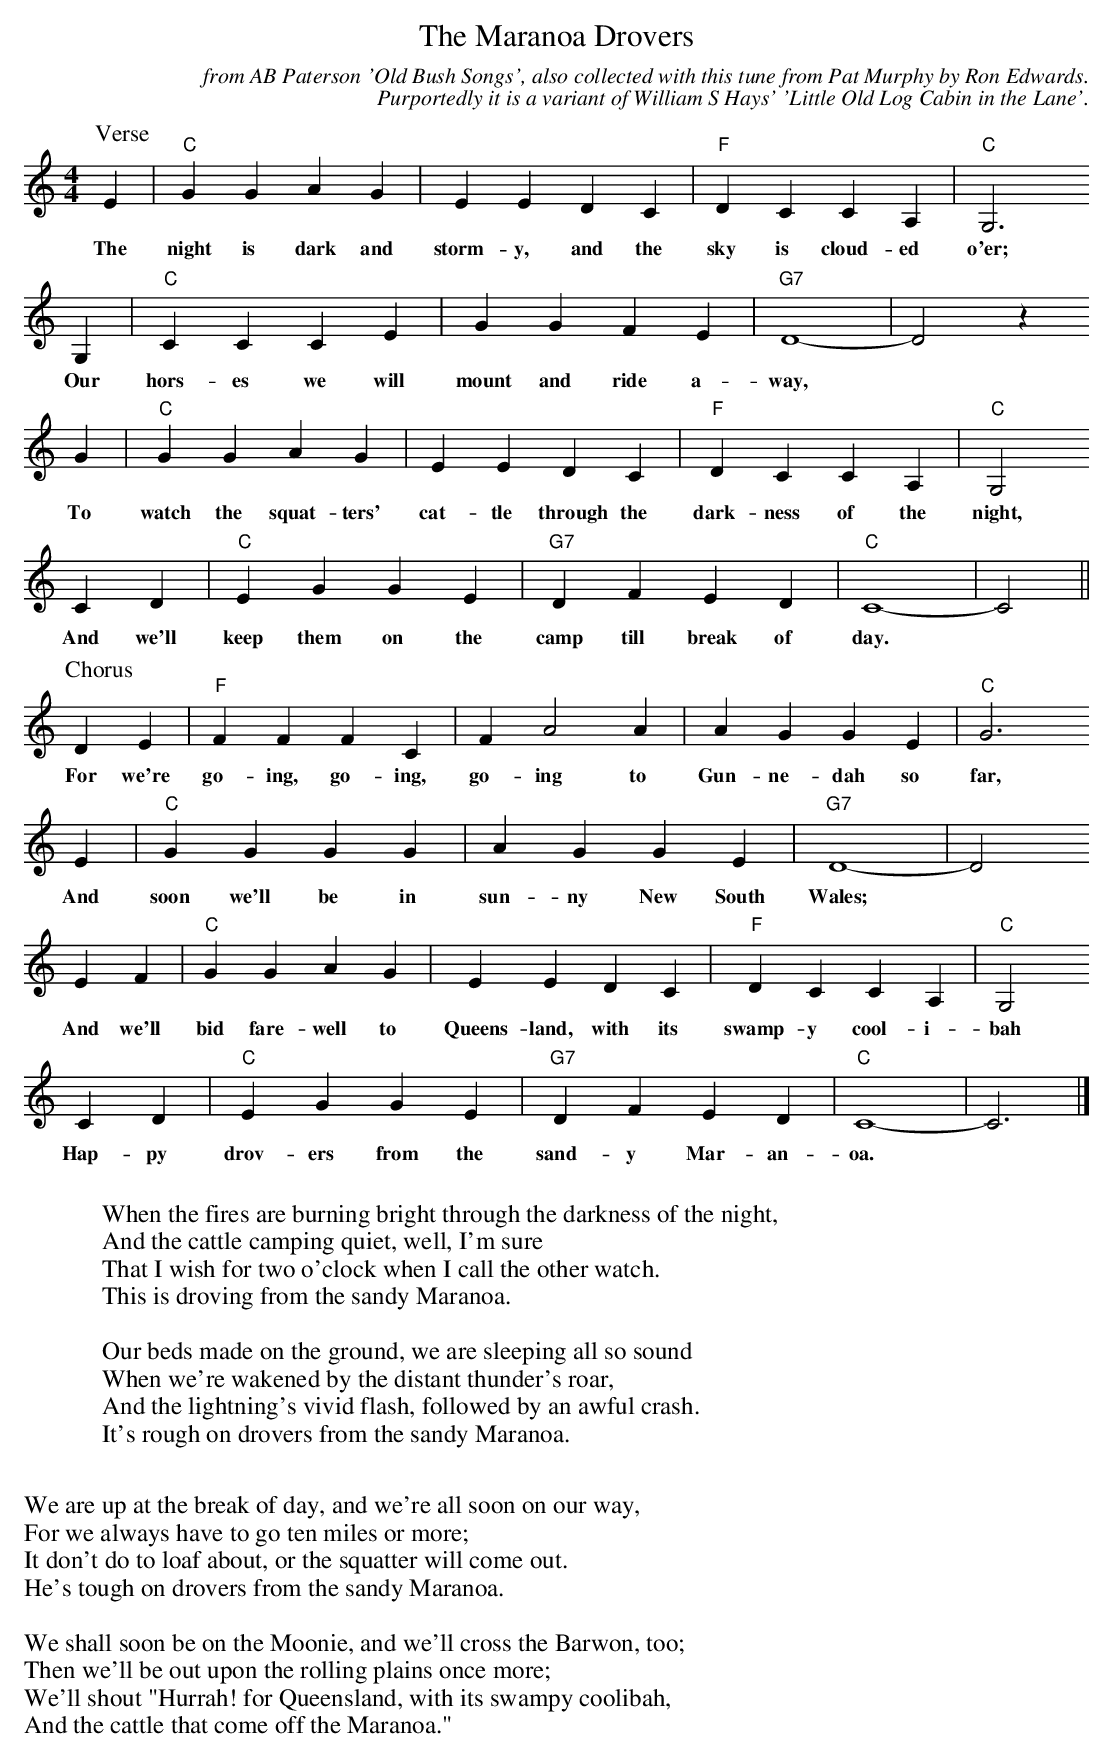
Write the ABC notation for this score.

X:1
T:Maranoa Drovers, The
C:from AB Paterson 'Old Bush Songs', also collected with this tune from Pat Murphy by Ron Edwards.
C:Purportedly it is a variant of William S Hays' 'Little Old Log Cabin in the Lane'.
M:4/4
L:1/4
K:Cmaj
P:Verse
E|"C"GGAG|EEDC|"F"DCCA,|"C"G,3
w:The night is dark and storm-y, and the sky is cloud-ed o'er;
G,|"C"CCCE|GGFE|"G7"D4-|D2z
w:Our hors-es we will mount and ride a-way,*
G|"C"GGAG|EEDC|"F"DCCA,|"C"G,2
w:To watch the squat-ters' cat-tle through the dark-ness of the night,
CD|"C"EGGE|"G7"DFED|"C"C4-|C2||
w:And we'll keep them on the camp till break of day.
P:Chorus
DE|"F"FFFC|FA2A|AGGE|"C"G3
w:For we're go-ing, go-ing, go-ing to Gun-ne-dah so far,
E|"C"GGGG|AGGE|"G7"D4-|D2
w:And soon we'll be in sun-ny New South Wales;*
EF|"C"GGAG|EEDC|"F"DCCA,|"C"G,2
w:And we'll bid fare-well to Queens-land, with its swamp-y cool-i-bah
CD|"C"EGGE|"G7"DFED|"C"C4-|C3|]
w:Hap-py drov-ers from the sand-y Mar-an-oa.
W:
W:When the fires are burning bright through the darkness of the night,
W:And the cattle camping quiet, well, I'm sure
W:That I wish for two o'clock when I call the other watch.
W:This is droving from the sandy Maranoa.
W:
W:Our beds made on the ground, we are sleeping all so sound
W:When we're wakened by the distant thunder's roar,
W:And the lightning's vivid flash, followed by an awful crash.
W:It's rough on drovers from the sandy Maranoa.
W:
W:We are up at the break of day, and we're all soon on our way,
W:For we always have to go ten miles or more;
W:It don't do to loaf about, or the squatter will come out.
W:He's tough on drovers from the sandy Maranoa.
W:
W:We shall soon be on the Moonie, and we'll cross the Barwon, too;
W:Then we'll be out upon the rolling plains once more;
W:We'll shout "Hurrah! for Queensland, with its swampy coolibah,
W:And the cattle that come off the Maranoa."
